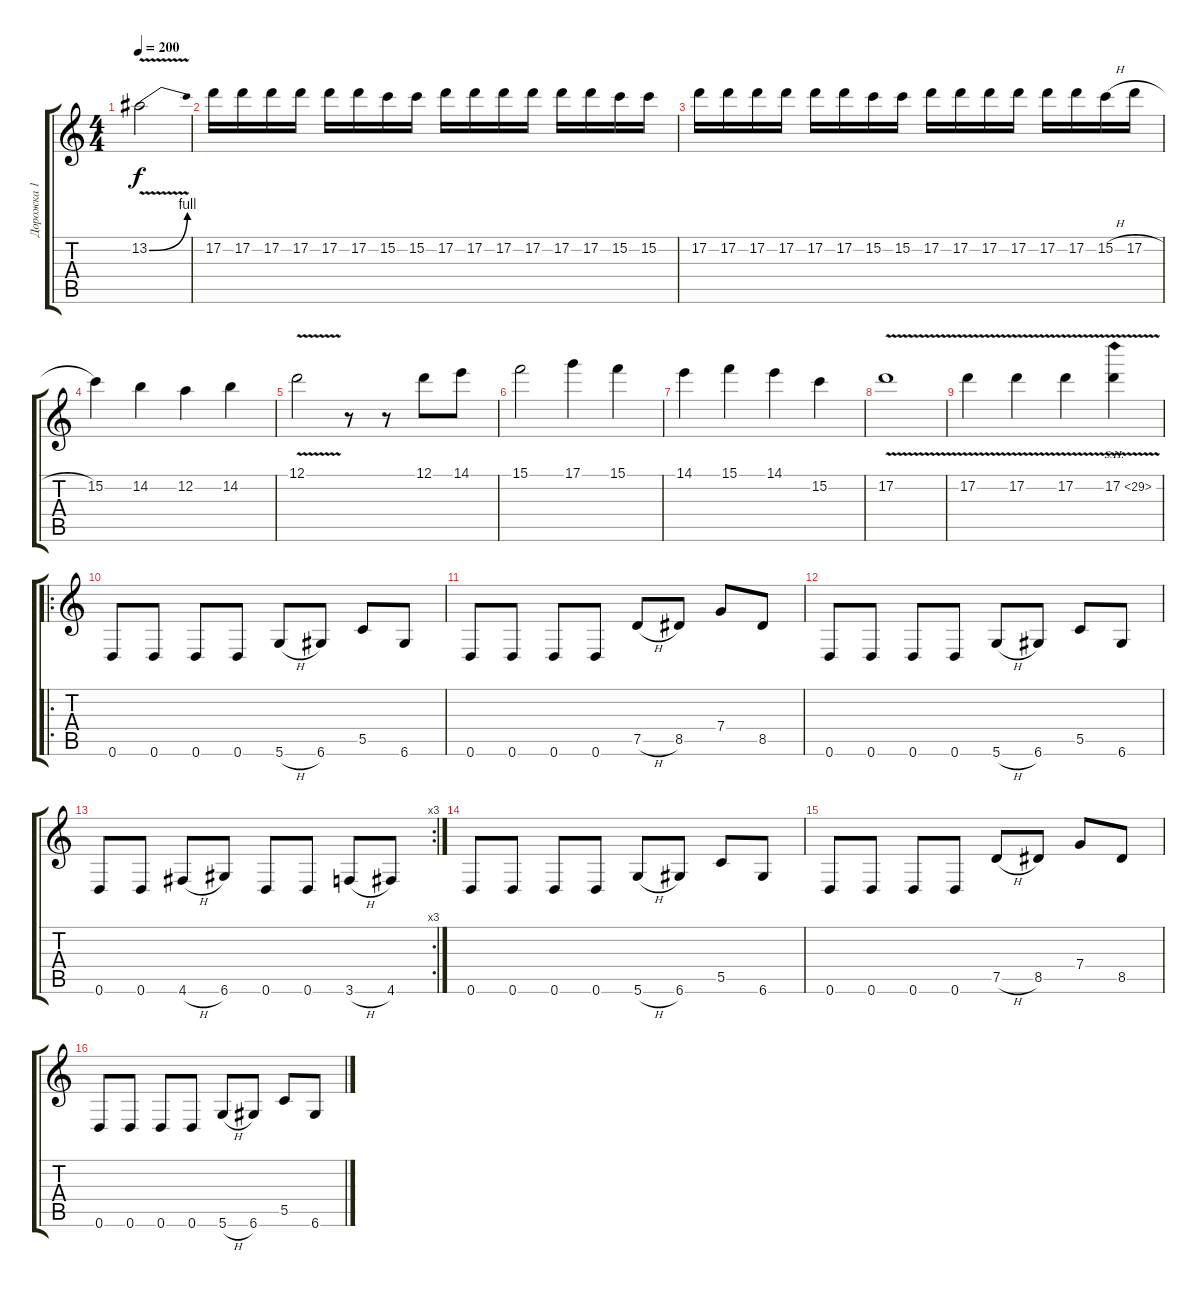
\track ("Дорожка 1" "Дорожка 1") {instrument distortionguitar}
\staff {score tabs}
\tuning (D4 A3 F3 C3 G2 D2) {hide}
\ts (4 4)
\tempo 200
\clef g2
\ks c
13.2{be (bend 0 0 60 4) v}.2{dy f} |
17.2.16 17.2.16 17.2.16 17.2.16 17.2.16 17.2.16 15.2.16 15.2.16 17.2.16 17.2.16 17.2.16 17.2.16 17.2.16 17.2.16 15.2.16 15.2.16 |
17.2.16 17.2.16 17.2.16 17.2.16 17.2.16 17.2.16 15.2.16 15.2.16 17.2.16 17.2.16 17.2.16 17.2.16 17.2.16 17.2.16 15.2{h}.16 17.2{h}.16 |
15.2.4 14.2.4 12.2.4 14.2.4 |
12.1{v}.2 r.8 r.8 12.1.8 14.1.8 |
15.1.2 17.1.4 15.1.4 |
14.1.4 15.1.4 14.1.4 15.2.4 |
17.2{v}.1 |
17.2{v}.4 17.2{v}.4 17.2{v}.4 17.2{sh 12 v}.4 |
\ro
0.6.8 0.6.8 0.6.8 0.6.8 5.6{h}.8 6.6.8 5.5.8 6.6.8 |
0.6.8 0.6.8 0.6.8 0.6.8 7.5{h}.8 8.5.8 7.4.8 8.5.8 |
0.6.8 0.6.8 0.6.8 0.6.8 5.6{h}.8 6.6.8 5.5.8 6.6.8 |
\rc 3
0.6.8 0.6.8 4.6{h}.8 6.6.8 0.6.8 0.6.8 3.6{h}.8 4.6.8 |
0.6.8 0.6.8 0.6.8 0.6.8 5.6{h}.8 6.6.8 5.5.8 6.6.8 |
0.6.8 0.6.8 0.6.8 0.6.8 7.5{h}.8 8.5.8 7.4.8 8.5.8 |
0.6.8 0.6.8 0.6.8 0.6.8 5.6{h}.8 6.6.8 5.5.8 6.6.8
